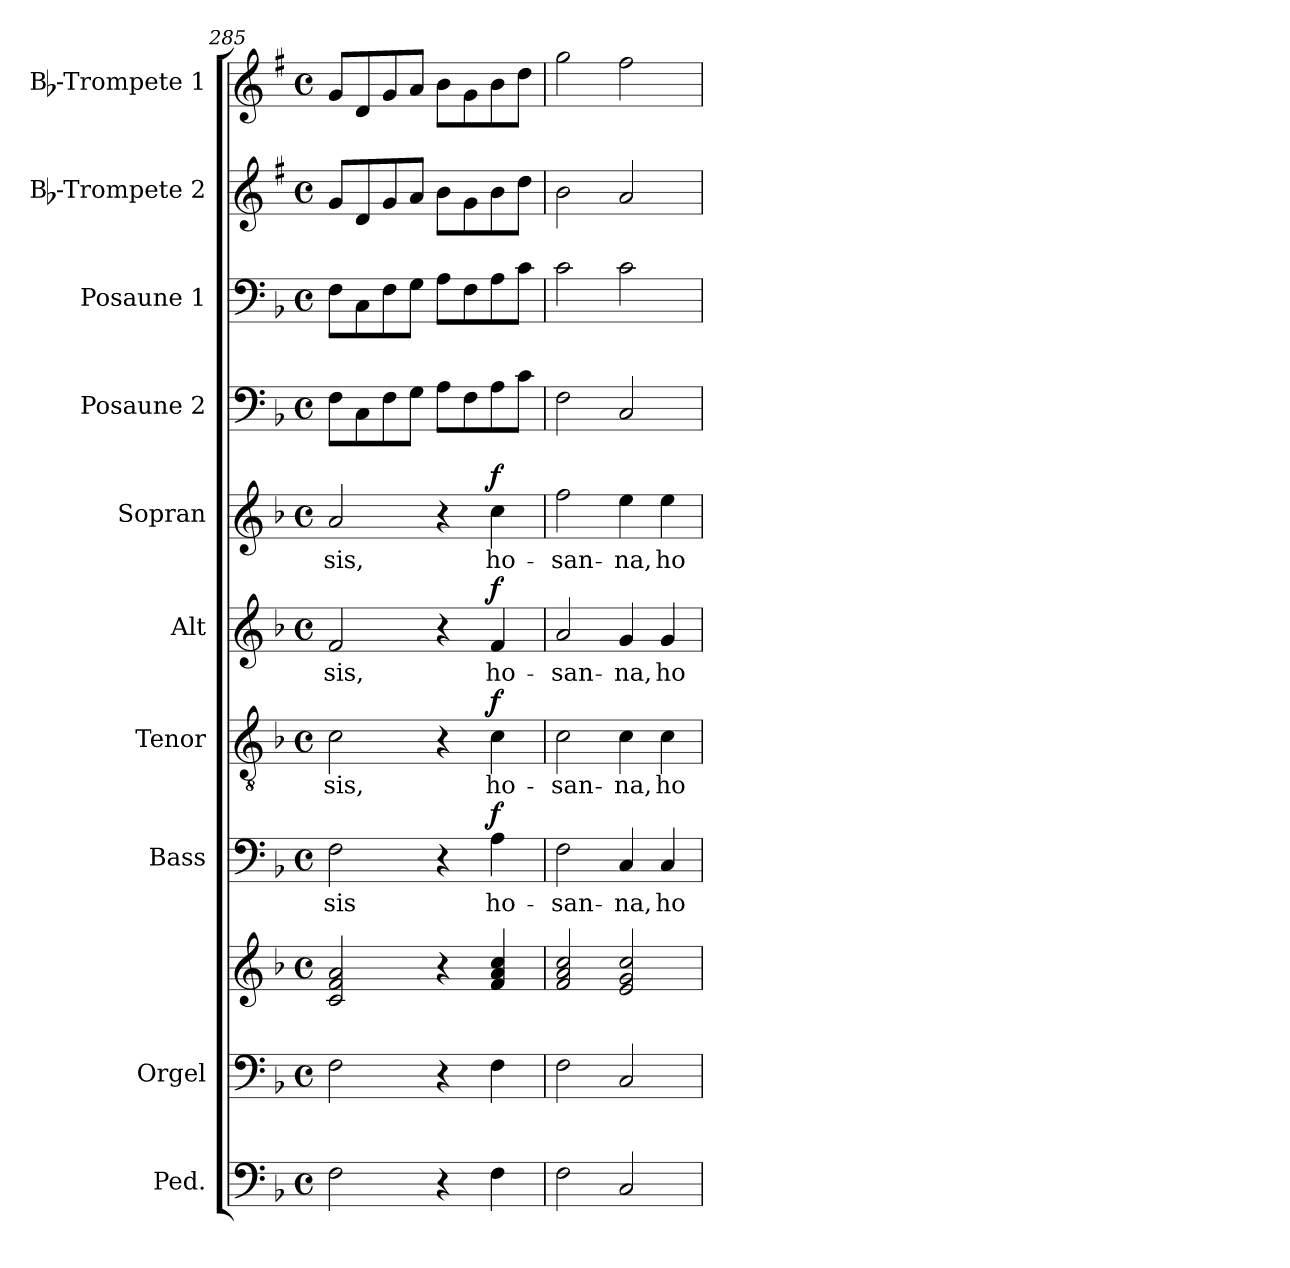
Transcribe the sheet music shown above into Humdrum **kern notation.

**kern	**kern	**kern	**kern	**text	**dynam	**kern	**text	**dynam	**kern	**text	**dynam	**kern	**text	**dynam	**kern	**kern	**kern	**kern
*part10	*part9	*part9	*part8	*part8	*part8	*part7	*part7	*part7	*part6	*part6	*part6	*part5	*part5	*part5	*part4	*part3	*part2	*part1
*staff11	*staff10	*staff9	*staff8	*staff8	*staff8	*staff7	*staff7	*staff7	*staff6	*staff6	*staff6	*staff5	*staff5	*staff5	*staff4	*staff3	*staff2	*staff1
*I"Ped.	*I"Orgel	*	*I"Bass	*	*	*I"Tenor	*	*	*I"Alt	*	*	*I"Sopran	*	*	*I"Posaune 2	*I"Posaune 1	*I"Bb-Trompete 2	*I"Bb-Trompete 1
*	*I'Org.	*	*I'B.	*	*	*I'T.	*	*	*I'A.	*	*	*I'S.	*	*	*I'Pos. 2	*I'Pos. 1	*I'Bb Trp. 2	*I'Bb Trp. 1
*clefF4	*clefF4	*clefG2	*clefF4	*	*	*clefGv2	*	*	*clefG2	*	*	*clefG2	*	*	*clefF4	*clefF4	*clefG2	*clefG2
*ITrd7c12	*	*	*	*	*	*	*	*	*	*	*	*	*	*	*	*	*ITrd1c2	*ITrd1c2
*k[b-]	*k[b-]	*k[b-]	*k[b-]	*	*	*k[b-]	*	*	*k[b-]	*	*	*k[b-]	*	*	*k[b-]	*k[b-]	*k[b-]	*k[b-]
*F:	*F:	*F:	*F:	*	*	*F:	*	*	*F:	*	*	*F:	*	*	*F:	*F:	*F:	*F:
*M4/4	*M4/4	*M4/4	*M4/4	*	*	*M4/4	*	*	*M4/4	*	*	*M4/4	*	*	*M4/4	*M4/4	*M4/4	*M4/4
*met(c)	*met(c)	*met(c)	*met(c)	*	*	*met(c)	*	*	*met(c)	*	*	*met(c)	*	*	*met(c)	*met(c)	*met(c)	*met(c)
=285	=285	=285	=285	=285	=285	=285	=285	=285	=285	=285	=285	=285	=285	=285	=285	=285	=285	=285
!	!	!	!	!LO:LY:b	!	!	!LO:LY:b	!	!	!LO:LY:b	!	!	!LO:LY:b	!	!	!	!	!
2FF\	2F\	2c/ 2f/ 2a/	2F\	-sis	.	2c\	-sis,	.	2f/	-sis,	.	2a/	-sis,	.	8F\L	8F\L	8f/L	8f/L
.	.	.	.	.	.	.	.	.	.	.	.	.	.	.	8C\	8C\	8c/	8c/
.	.	.	.	.	.	.	.	.	.	.	.	.	.	.	8F\	8F\	8f/	8f/
.	.	.	.	.	.	.	.	.	.	.	.	.	.	.	8G\J	8G\J	8g/J	8g/J
4r	4r	4r	4r	.	.	4r	.	.	4r	.	.	4r	.	.	8A\L	8A\L	8a\L	8a\L
.	.	.	.	.	.	.	.	.	.	.	.	.	.	.	8F\	8F\	8f\	8f\
!	!	!	!	!LO:LY:b	!LO:DY:a	!	!LO:LY:b	!LO:DY:a	!	!LO:LY:b	!LO:DY:a	!	!LO:LY:b	!LO:DY:a	!	!	!	!
4FF\	4F\	4f/ 4a/ 4cc/	4A\	ho-	f	4c\	ho-	f	4f/	ho-	f	4cc\	ho-	f	8A\	8A\	8a\	8a\
.	.	.	.	.	.	.	.	.	.	.	.	.	.	.	8c\J	8c\J	8cc\J	8cc\J
=286	=286	=286	=286	=286	=286	=286	=286	=286	=286	=286	=286	=286	=286	=286	=286	=286	=286	=286
!	!	!	!	!LO:LY:b	!	!	!LO:LY:b	!	!	!LO:LY:b	!	!	!LO:LY:b	!	!	!	!	!
2FF\	2F\	2f/ 2a/ 2cc/	2F\	-san-	.	2c\	-san-	.	2a/	-san-	.	2ff\	-san-	.	2F\	2c\	2a\	2ff\
!	!	!	!	!LO:LY:b	!	!	!LO:LY:b	!	!	!LO:LY:b	!	!	!LO:LY:b	!	!	!	!	!
2CC/	2C/	2e/ 2g/ 2cc/	4C/	-na,	.	4c\	-na,	.	4g/	-na,	.	4ee\	-na,	.	2C/	2c\	2g/	2ee\
!	!	!	!	!LO:LY:b	!	!	!LO:LY:b	!	!	!LO:LY:b	!	!	!LO:LY:b	!	!	!	!	!
.	.	.	4C/	ho-	.	4c\	ho-	.	4g/	ho-	.	4ee\	ho-	.	.	.	.	.
=	=	=	=	=	=	=	=	=	=	=	=	=	=	=	=	=	=	=
*-	*-	*-	*-	*-	*-	*-	*-	*-	*-	*-	*-	*-	*-	*-	*-	*-	*-	*-
